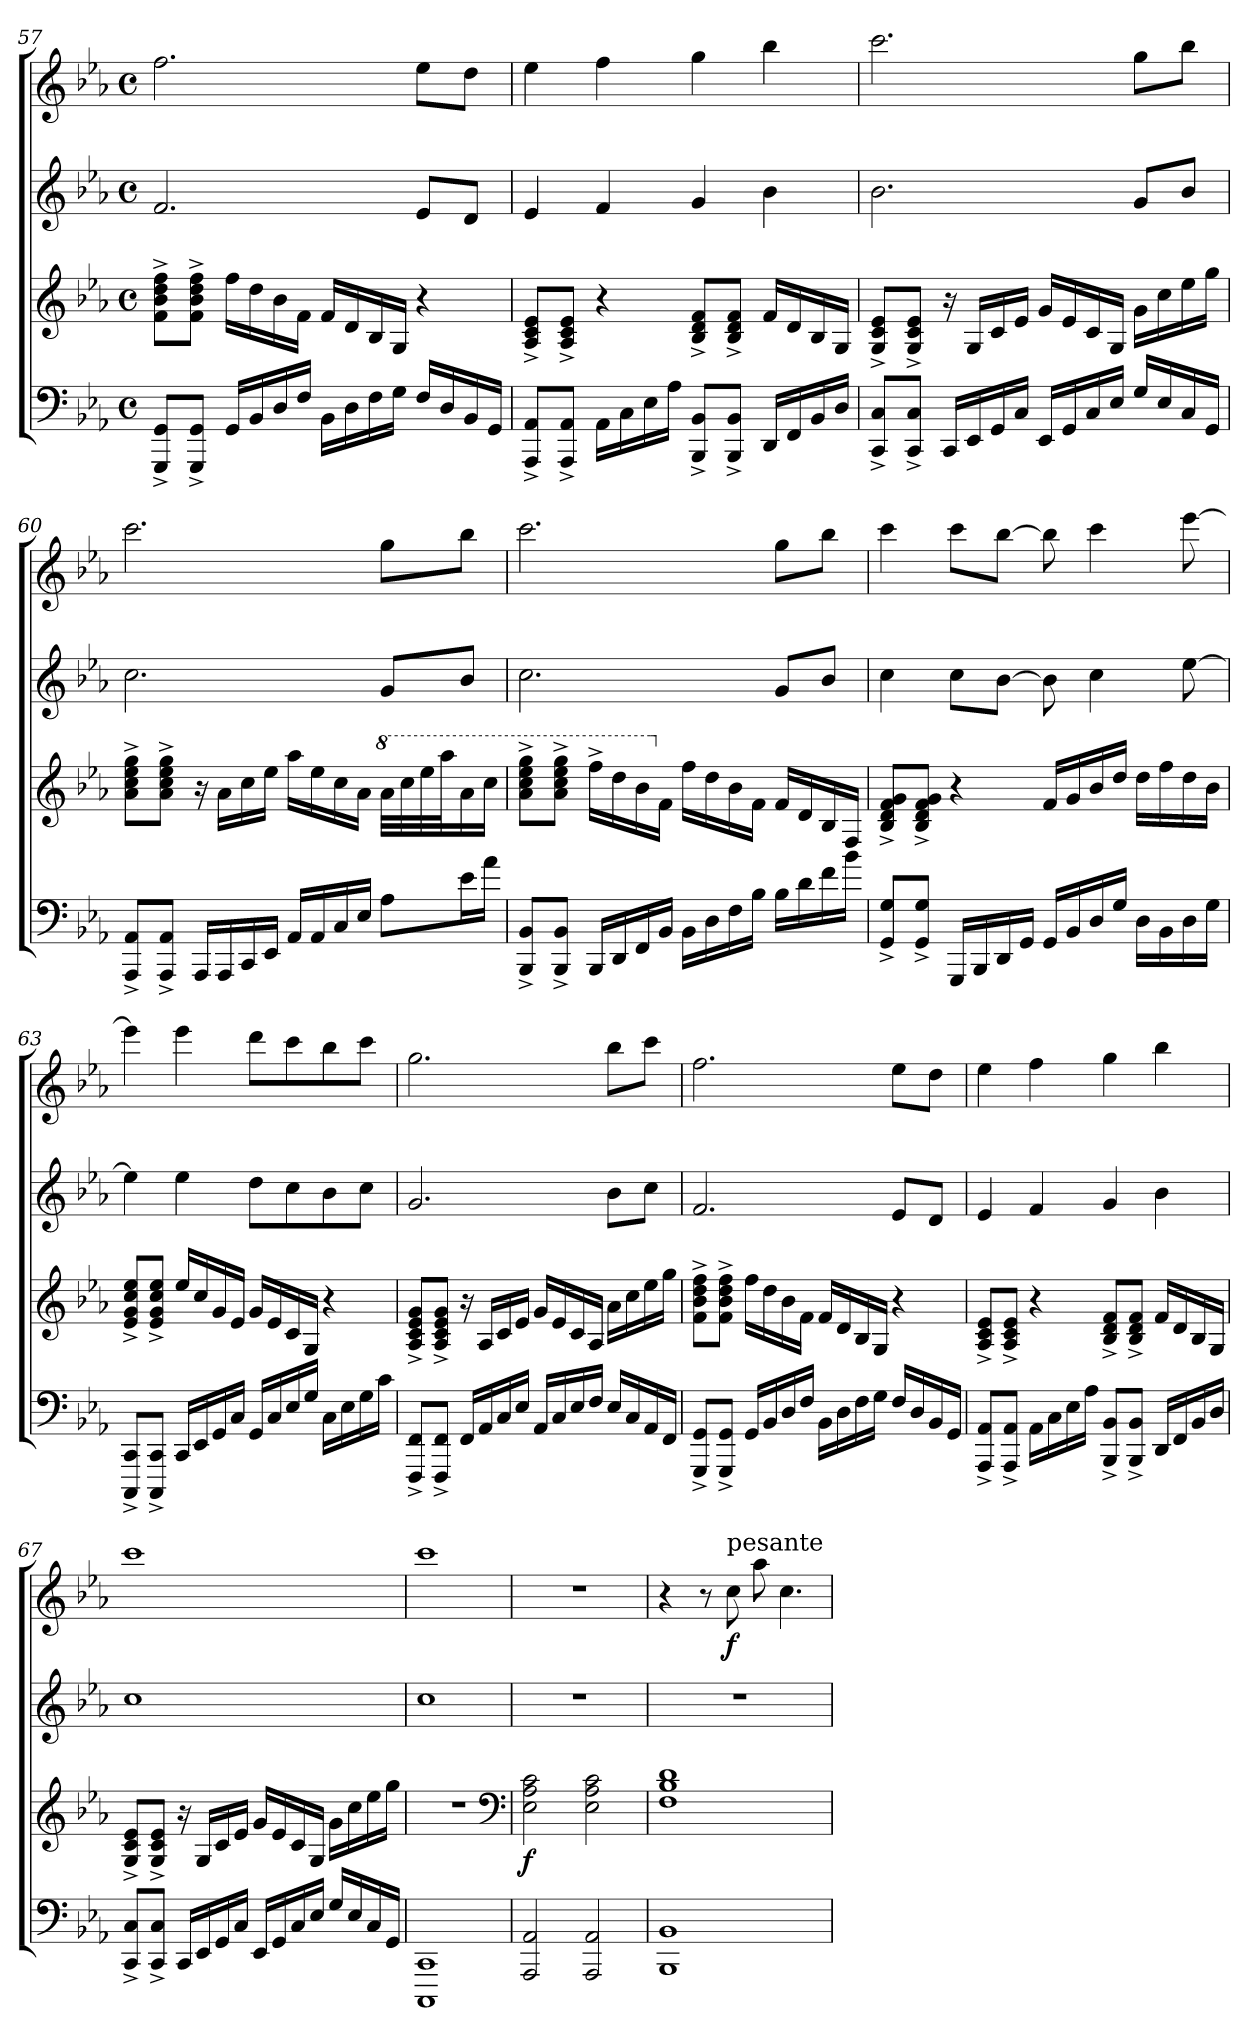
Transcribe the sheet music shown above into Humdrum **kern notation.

**kern	**kern	**dynam	**kern	**kern	**dynam
*part4	*part3	*part3	*part2	*part1	*part1
*staff4	*staff3	*staff3	*staff2	*staff1	*staff1
*clefF4	*clefG2	*	*clefG2	*clefG2	*
*k[b-e-a-]	*k[b-e-a-]	*	*k[b-e-a-]	*k[b-e-a-]	*
*M4/4	*M4/4	*	*M4/4	*M4/4	*
*met(c)	*met(c)	*	*met(c)	*met(c)	*
=57	=57	=57	=57	=57	=57
8GGG^ 8GG^L	8f^ 8b-^ 8dd^ 8ff^L	.	2.f	2.ff	.
8GGG^ 8GG^J	8f^ 8b-^ 8dd^ 8ff^J	.	.	.	.
16GGLL	16ffLL	.	.	.	.
16BB-	16dd	.	.	.	.
16D	16b-	.	.	.	.
16FJJ	16fJJ	.	.	.	.
16BB-LL	16fLL	.	.	.	.
16D	16d	.	.	.	.
16F	16B-	.	.	.	.
16GJJ	16GJJ	.	.	.	.
16FLL	4r	.	8e-L	8ee-L	.
16D	.	.	.	.	.
16BB-	.	.	8dJ	8ddJ	.
16GGJJ	.	.	.	.	.
!!LO:LB:g=z
=58	=58	=58	=58	=58	=58
8AAA-^ 8AA-^L	8A-^ 8c^ 8e-^L	.	4e-	4ee-	.
8AAA-^ 8AA-^J	8A-^ 8c^ 8e-^J	.	.	.	.
16AA-LL	4r	.	4f	4ff	.
16C	.	.	.	.	.
16E-	.	.	.	.	.
16A-JJ	.	.	.	.	.
8BBB-^ 8BB-^L	8B-^ 8d^ 8f^L	.	4g	4gg	.
8BBB-^ 8BB-^J	8B-^ 8d^ 8f^J	.	.	.	.
16DDLL	16fLL	.	4b-	4bb-	.
16FF	16d	.	.	.	.
16BB-	16B-	.	.	.	.
16DJJ	16GJJ	.	.	.	.
=59	=59	=59	=59	=59	=59
8CC^ 8C^L	8G^ 8c^ 8e-^L	.	2.b-	2.ccc	.
8CC^ 8C^J	8G^ 8c^ 8e-^J	.	.	.	.
16CCLL	16r	.	.	.	.
16EE-	16GLL	.	.	.	.
16GG	16c	.	.	.	.
16CJJ	16e-JJ	.	.	.	.
16EE-LL	16gLL	.	.	.	.
16GG	16e-	.	.	.	.
16C	16c	.	.	.	.
16E-JJ	16GJJ	.	.	.	.
16GLL	16gLL	.	8gL	8ggL	.
16E-	16cc	.	.	.	.
16C	16ee-	.	8b-J	8bb-J	.
16GGJJ	16ggJJ	.	.	.	.
!!LO:LB:g=z
=60	=60	=60	=60	=60	=60
8AAA-^ 8AA-^L	8a-^ 8cc^ 8ee-^ 8gg^L	.	2.cc	2.ccc	.
8AAA-^ 8AA-^J	8a-^ 8cc^ 8ee-^ 8gg^J	.	.	.	.
16AAA-LL	16r	.	.	.	.
16AAA-	16a-LL	.	.	.	.
16CC	16cc	.	.	.	.
16EE-JJ	16ee-JJ	.	.	.	.
16AA-LL	16aa-LL	.	.	.	.
16AA-	16ee-	.	.	.	.
16C	16cc	.	.	.	.
16E-JJ	16a-JJ	.	.	.	.
*	*8va	*	*	*	*
8A-L	32aa-LLL	.	8gL	8ggL	.
.	32ccc	.	.	.	.
.	32eee-	.	.	.	.
.	32aaa-J	.	.	.	.
16e-L	16aa-	.	8b-J	8bb-J	.
16a-JJ	16cccJJ	.	.	.	.
=61	=61	=61	=61	=61	=61
8BBB-^ 8BB-^L	8aa-^ 8ccc^ 8eee-^ 8ggg^L	.	2.cc	2.ccc	.
8BBB-^ 8BB-^J	8aa-^ 8ccc^ 8eee-^ 8ggg^J	.	.	.	.
16BBB-LL	16fff^LL	.	.	.	.
16DD	16ddd	.	.	.	.
16FF	16bb-	.	.	.	.
*	*X8va	*	*	*	*
16BB-JJ	16fJJ	.	.	.	.
16BB-LL	16ffLL	.	.	.	.
16D	16dd	.	.	.	.
16F	16b-	.	.	.	.
16B-JJ	16fJJ	.	.	.	.
16B-LL	16fLL	.	8gL	8ggL	.
16d	16d	.	.	.	.
16f	16B-	.	8b-J	8bb-J	.
16b-JJ	16FJJ	.	.	.	.
!!LO:PB:g=z
=62	=62	=62	=62	=62	=62
8GG^ 8G^L	8B-^ 8d^ 8f^ 8g^L	.	4cc	4ccc	.
8GG^ 8G^J	8B-^ 8d^ 8f^ 8g^J	.	.	.	.
16GGGLL	4r	.	8ccL	8cccL	.
16BBB-	.	.	.	.	.
16DD	.	.	[8b-J	[8bb-J	.
16GGJJ	.	.	.	.	.
16GGLL	16fLL	.	8b-]	8bb-]	.
16BB-	16g	.	.	.	.
16D	16b-	.	4cc	4ccc	.
16GJJ	16ddJJ	.	.	.	.
16DLL	16ddLL	.	.	.	.
16BB-	16ff	.	.	.	.
16D	16dd	.	[8ee-	[8eee-	.
16GJJ	16b-JJ	.	.	.	.
=63	=63	=63	=63	=63	=63
8CCC^ 8CC^L	8e-^ 8g^ 8cc^ 8ee-^L	.	4ee-]	4eee-]	.
8CCC^ 8CC^J	8e-^ 8g^ 8cc^ 8ee-^J	.	.	.	.
16CCLL	16ee-LL	.	4ee-	4eee-	.
16EE-	16cc	.	.	.	.
16GG	16g	.	.	.	.
16CJJ	16e-JJ	.	.	.	.
16GGLL	16gLL	.	8ddL	8dddL	.
16C	16e-	.	.	.	.
16E-	16c	.	8cc	8ccc	.
16GJJ	16GJJ	.	.	.	.
16CLL	4r	.	8b-	8bb-	.
16E-	.	.	.	.	.
16G	.	.	8ccJ	8cccJ	.
16cJJ	.	.	.	.	.
!!LO:LB:g=z
=64	=64	=64	=64	=64	=64
8FFF^ 8FF^L	8A-^ 8c^ 8e-^ 8g^L	.	2.g	2.gg	.
8FFF^ 8FF^J	8A-^ 8c^ 8e-^ 8g^J	.	.	.	.
16FFLL	16r	.	.	.	.
16AA-	16A-LL	.	.	.	.
16C	16c	.	.	.	.
16E-JJ	16e-JJ	.	.	.	.
16AA-LL	16gLL	.	.	.	.
16C	16e-	.	.	.	.
16E-	16c	.	.	.	.
16FJJ	16A-JJ	.	.	.	.
16E-LL	16a-LL	.	8b-L	8bb-L	.
16C	16cc	.	.	.	.
16AA-	16ee-	.	8ccJ	8cccJ	.
16FFJJ	16ggJJ	.	.	.	.
=65	=65	=65	=65	=65	=65
8GGG^ 8GG^L	8f^ 8b-^ 8dd^ 8ff^L	.	2.f	2.ff	.
8GGG^ 8GG^J	8f^ 8b-^ 8dd^ 8ff^J	.	.	.	.
16GGLL	16ffLL	.	.	.	.
16BB-	16dd	.	.	.	.
16D	16b-	.	.	.	.
16FJJ	16fJJ	.	.	.	.
16BB-LL	16fLL	.	.	.	.
16D	16d	.	.	.	.
16F	16B-	.	.	.	.
16GJJ	16GJJ	.	.	.	.
16FLL	4r	.	8e-L	8ee-L	.
16D	.	.	.	.	.
16BB-	.	.	8dJ	8ddJ	.
16GGJJ	.	.	.	.	.
=66	=66	=66	=66	=66	=66
8AAA-^ 8AA-^L	8A-^ 8c^ 8e-^L	.	4e-	4ee-	.
8AAA-^ 8AA-^J	8A-^ 8c^ 8e-^J	.	.	.	.
16AA-LL	4r	.	4f	4ff	.
16C	.	.	.	.	.
16E-	.	.	.	.	.
16A-JJ	.	.	.	.	.
8BBB-^ 8BB-^L	8B-^ 8d^ 8f^L	.	4g	4gg	.
8BBB-^ 8BB-^J	8B-^ 8d^ 8f^J	.	.	.	.
16DDLL	16fLL	.	4b-	4bb-	.
16FF	16d	.	.	.	.
16BB-	16B-	.	.	.	.
16DJJ	16GJJ	.	.	.	.
!!LO:LB:g=z
=67	=67	=67	=67	=67	=67
8CC^ 8C^L	8G^ 8c^ 8e-^L	.	1cc	1ccc	.
8CC^ 8C^J	8G^ 8c^ 8e-^J	.	.	.	.
16CCLL	16r	.	.	.	.
16EE-	16GLL	.	.	.	.
16GG	16c	.	.	.	.
16CJJ	16e-JJ	.	.	.	.
16EE-LL	16gLL	.	.	.	.
16GG	16e-	.	.	.	.
16C	16c	.	.	.	.
16E-JJ	16GJJ	.	.	.	.
16GLL	16gLL	.	.	.	.
16E-	16cc	.	.	.	.
16C	16ee-	.	.	.	.
16GGJJ	16ggJJ	.	.	.	.
=68	=68	=68	=68	=68	=68
1CCC 1CC	1r	.	1cc	1ccc	.
*	*clefF4	*	*	*	*
=69	=69	=69	=69	=69	=69
*	*	*	*	*MM122	*
2AAA- 2AA-	2E- 2A- 2c	f	1r	1r	.
2AAA- 2AA-	2E- 2A- 2c	.	.	.	.
=70	=70	=70	=70	=70	=70
1BBB- 1BB-	1F 1B- 1d	.	1r	4r	.
.	.	.	.	8r	.
!	!	!	!	!LO:TX:t=pesante	!
.	.	.	.	8cc	f
.	.	.	.	8aa-	.
.	.	.	.	4.cc	.
=	=	=	=	=	=
*-	*-	*-	*-	*-	*-
